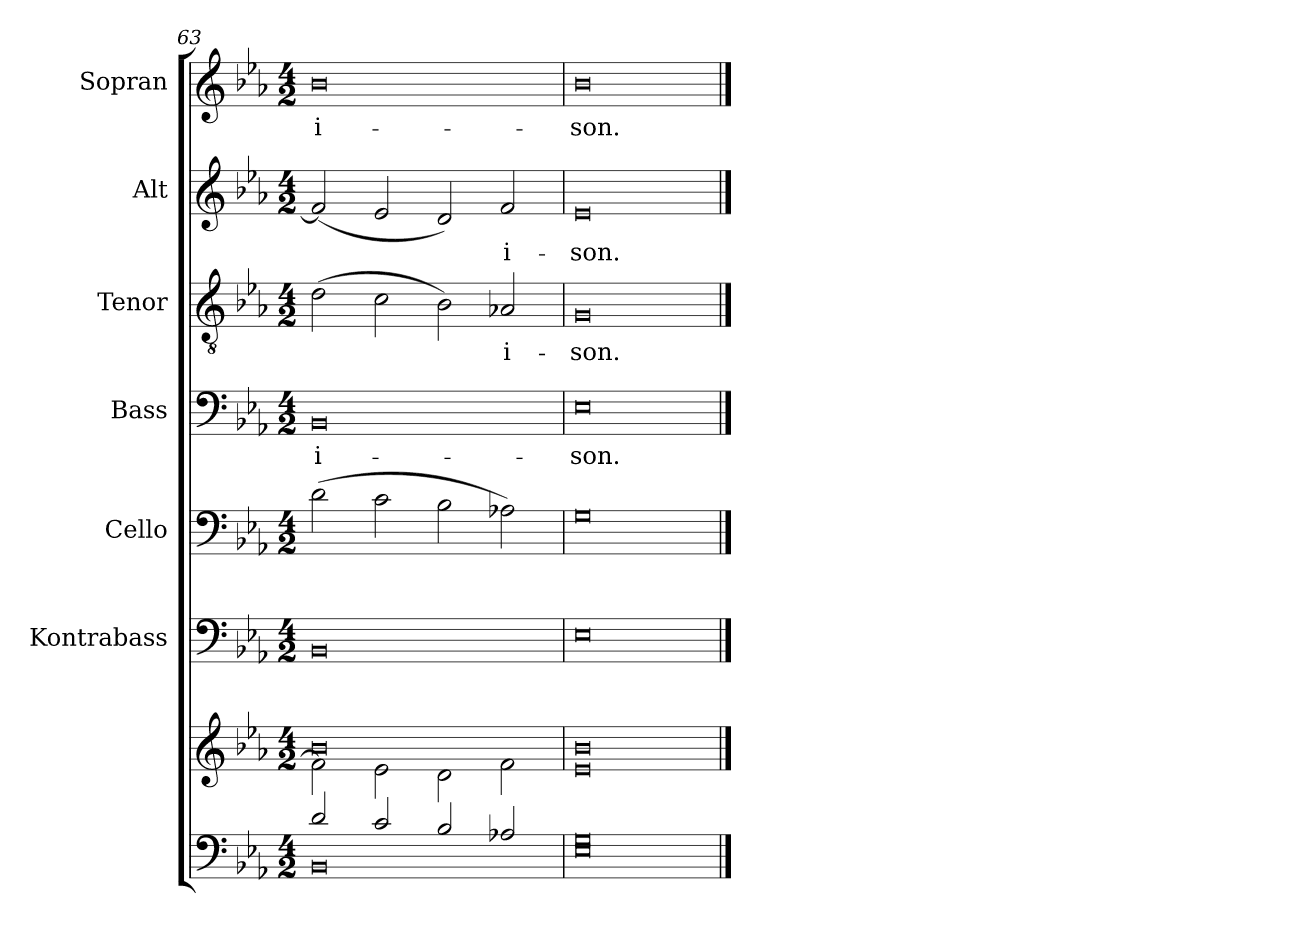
**kern	**kern	**kern	**kern	**kern	**text	**kern	**text	**kern	**text	**kern	**text
*part7	*part7	*part6	*part5	*part4	*part4	*part3	*part3	*part2	*part2	*part1	*part1
*staff8	*staff7	*staff6	*staff5	*staff4	*staff4	*staff3	*staff3	*staff2	*staff2	*staff1	*staff1
*	*	*I"Kontrabass	*I"Cello	*I"Bass	*	*I"Tenor	*	*I"Alt	*	*I"Sopran	*
*	*	*I'Kb.	*	*I'B.	*	*I'T.	*	*I'A.	*	*I'S.	*
*clefF4	*clefG2	*clefF4	*clefF4	*clefF4	*	*clefGv2	*	*clefG2	*	*clefG2	*
*	*	*ITrd7c12	*	*	*	*	*	*	*	*	*
*k[b-e-a-]	*k[b-e-a-]	*k[b-e-a-]	*k[b-e-a-]	*k[b-e-a-]	*	*k[b-e-a-]	*	*k[b-e-a-]	*	*k[b-e-a-]	*
*E-:	*E-:	*E-:	*E-:	*E-:	*	*E-:	*	*E-:	*	*E-:	*
*M4/2	*M4/2	*M4/2	*M4/2	*M4/2	*	*M4/2	*	*M4/2	*	*M4/2	*
=63	=63	=63	=63	=63	=63	=63	=63	=63	=63	=63	=63
*^	*^	*	*	*	*	*	*	*	*	*	*
!	!	!	!	!	!	!	!LO:LY:b	!	!	!	!	!	!LO:LY:b
2d/	0BB-	0b-	2f\]	0BBB-	(>2d\	0BB-	-i-	(>2d\	.	(<2f/]	.	0b-	-i-
2c/	.	.	2e-\	.	2c\	.	.	2c\	.	2e-/	.	.	.
2B-/	.	.	2d\	.	2B-\	.	.	2B-\)	.	2d/)	.	.	.
!	!	!	!	!	!	!	!	!	!LO:LY:b	!	!LO:LY:b	!	!
2A-X/	.	.	2f\	.	2A-X\)	.	.	2A-X/	-i-	2f/	-i-	.	.
=64	=64	=64	=64	=64	=64	=64	=64	=64	=64	=64	=64	=64	=64
!	!	!	!	!	!	!	!LO:LY:b	!	!LO:LY:b	!	!LO:LY:b	!	!LO:LY:b
0G	0E-	0b-	0e-	0EE-	0G	0E-	-son.	0G	-son.	0e-	-son.	0b-	-son.
*v	*v	*	*	*	*	*	*	*	*	*	*	*	*
*	*v	*v	*	*	*	*	*	*	*	*	*	*
==	==	==	==	==	==	==	==	==	==	==	==
*-	*-	*-	*-	*-	*-	*-	*-	*-	*-	*-	*-
